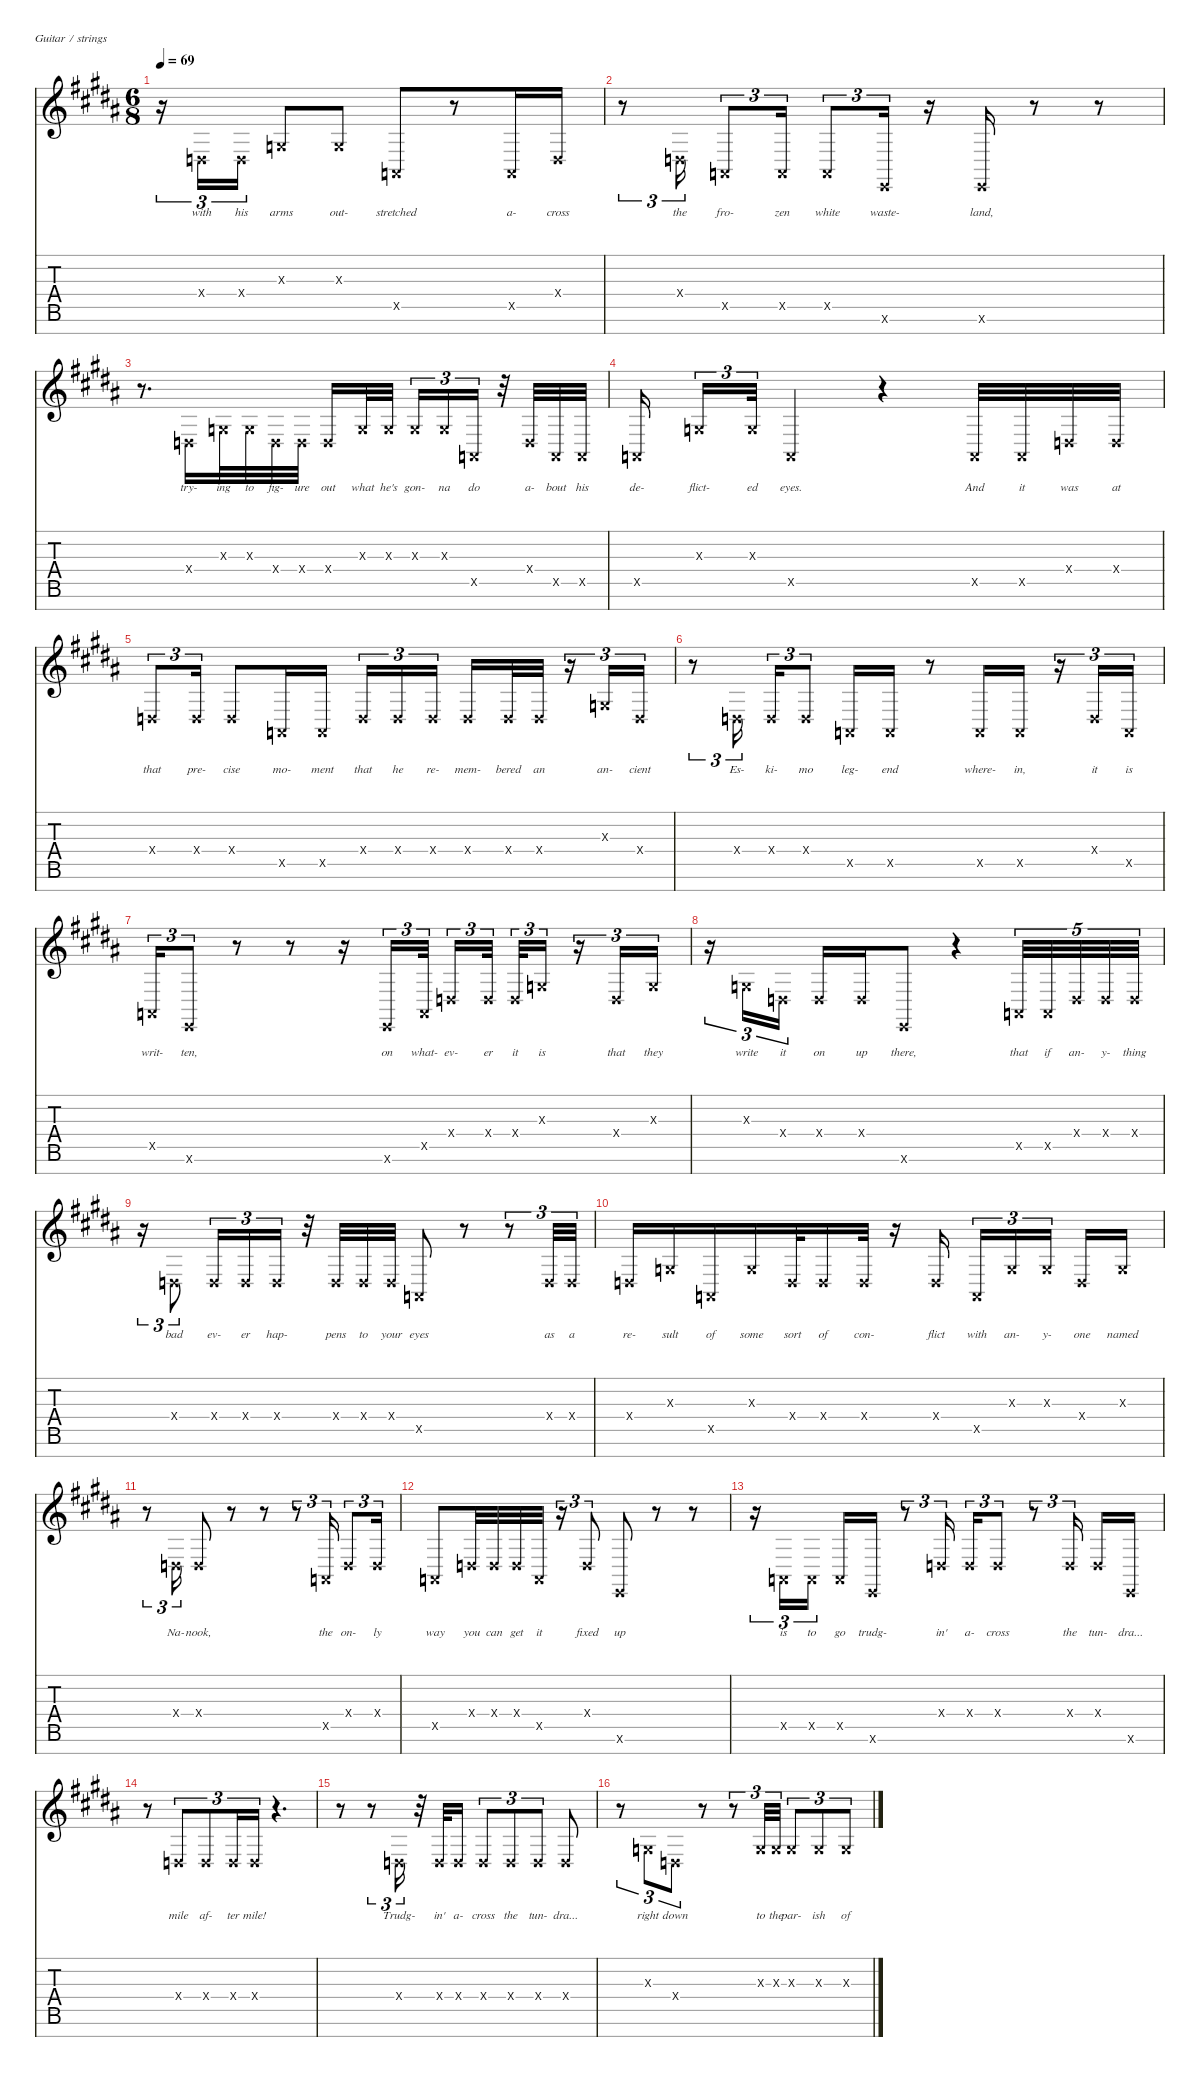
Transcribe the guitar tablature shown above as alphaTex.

\defaultSystemsLayout 4
\hideDynamics
\bracketExtendMode nobrackets
\singleTrackTrackNamePolicy hidden
\multiTrackTrackNamePolicy hidden
\firstSystemTrackNameMode fullname
\firstSystemTrackNameOrientation horizontal
\otherSystemsTrackNameOrientation horizontal
\track ("Vocals" "led.synth.") {instrument lead6voice}
\staff {score tabs}
\tuning (E4 B3 G3 D3 A2 E2 B1)
\ts (6 8)
\tempo 69
\clef g2
\ks b
r.16{tu (3 2) dy f beam Down} 0.4{x acc forcenatural}.16{tu (3 2) lyrics (0 "with") lyrics (1 " ") lyrics (2 " ") lyrics (3 "") lyrics (4 "") beam Up} 0.4{x acc forcenatural}.16{tu (3 2) lyrics (0 "his") lyrics (1 " ") lyrics (2 " ") lyrics (3 "") lyrics (4 "") beam Up} 0.3{x acc forcenatural}.8{lyrics (0 "arms") lyrics (1 " ") lyrics (2 " ") lyrics (3 "") lyrics (4 "") beam Up} 0.3{x acc forcenatural}.8{lyrics (0 "out-") lyrics (1 " ") lyrics (2 " ") lyrics (3 "") lyrics (4 "") beam Up} 0.5{x acc forcenatural}.8{lyrics (0 "stretched") lyrics (1 " ") lyrics (2 " ") lyrics (3 "") lyrics (4 "") beam Up} r.8{beam Up} 0.5{x acc forcenatural}.16{lyrics (0 "a-") lyrics (1 " ") lyrics (2 " ") lyrics (3 "") lyrics (4 "") beam Up} 0.4{x acc forcenatural}.16{lyrics (0 "cross") lyrics (1 " ") lyrics (2 " ") lyrics (3 "") lyrics (4 "") beam Up} |
r.8{tu (3 2) beam Down} 0.4{x acc forcenatural}.16{tu (3 2) lyrics (0 "the") lyrics (1 " ") lyrics (2 " ") lyrics (3 "") lyrics (4 "") beam Up} 0.5{x acc forcenatural}.8{tu (3 2) lyrics (0 "fro-") lyrics (1 " ") lyrics (2 " ") lyrics (3 "") lyrics (4 "") beam Up} 0.5{x acc forcenatural}.16{tu (3 2) lyrics (0 "zen") lyrics (1 " ") lyrics (2 " ") lyrics (3 "") lyrics (4 "") beam Up} 0.5{x acc forcenatural}.8{tu (3 2) lyrics (0 "white") lyrics (1 " ") lyrics (2 " ") lyrics (3 "") lyrics (4 "") beam Up} 0.6{x acc forcenatural}.16{tu (3 2) lyrics (0 "waste-") lyrics (1 " ") lyrics (2 " ") lyrics (3 "") lyrics (4 "") beam Up} r.16{beam Up} 0.6{x acc forcenatural}.16{lyrics (0 "land,") lyrics (1 " ") lyrics (2 " ") lyrics (3 "") lyrics (4 "") beam Up} r.8{beam Up} r.8{beam Up} |
r.8{d beam Down} 0.4{x acc forcenatural}.16{lyrics (0 "try-") lyrics (1 " ") lyrics (2 " ") lyrics (3 "") lyrics (4 "") beam Up} 0.3{x acc forcenatural}.32{lyrics (0 "ing") lyrics (1 " ") lyrics (2 " ") lyrics (3 "") lyrics (4 "") beam Up} 0.3{x acc forcenatural}.32{lyrics (0 "to") lyrics (1 " ") lyrics (2 " ") lyrics (3 "") lyrics (4 "") beam Up} 0.4{x acc forcenatural}.32{lyrics (0 "fig-") lyrics (1 " ") lyrics (2 " ") lyrics (3 "") lyrics (4 "") beam Up} 0.4{x acc forcenatural}.32{lyrics (0 "ure") lyrics (1 " ") lyrics (2 " ") lyrics (3 "") lyrics (4 "") beam Up} 0.4{x acc forcenatural}.16{lyrics (0 "out") lyrics (1 " ") lyrics (2 " ") lyrics (3 "") lyrics (4 "") beam Up} 0.3{x acc forcenatural}.32{lyrics (0 "what") lyrics (1 " ") lyrics (2 " ") lyrics (3 "") lyrics (4 "") beam Up} 0.3{x acc forcenatural}.32{lyrics (0 "he's") lyrics (1 " ") lyrics (2 " ") lyrics (3 "") lyrics (4 "") beam Up} 0.3{x acc forcenatural}.16{tu (3 2) lyrics (0 "gon-") lyrics (1 " ") lyrics (2 " ") lyrics (3 "") lyrics (4 "") beam Up} 0.3{x acc forcenatural}.16{tu (3 2) lyrics (0 "na") lyrics (1 " ") lyrics (2 " ") lyrics (3 "") lyrics (4 "") beam Up} 0.5{x acc forcenatural}.16{tu (3 2) lyrics (0 "do") lyrics (1 " ") lyrics (2 " ") lyrics (3 "") lyrics (4 "") beam Up} r.32{beam Up} 0.4{x acc forcenatural}.32{lyrics (0 "a-") lyrics (1 " ") lyrics (2 " ") lyrics (3 "") lyrics (4 "") beam Up} 0.5{x acc forcenatural}.32{lyrics (0 "bout") lyrics (1 " ") lyrics (2 " ") lyrics (3 "") lyrics (4 "") beam Up} 0.5{x acc forcenatural}.32{lyrics (0 "his") lyrics (1 " ") lyrics (2 " ") lyrics (3 "") lyrics (4 "") beam Up} |
0.5{x acc forcenatural}.16{lyrics (0 "de-") lyrics (1 " ") lyrics (2 " ") lyrics (3 "") lyrics (4 "") beam Up} 0.3{x acc forcenatural}.16{tu (3 2) lyrics (0 "flict-") lyrics (1 " ") lyrics (2 " ") lyrics (3 "") lyrics (4 "") beam Up} 0.3{x acc forcenatural}.32{tu (3 2) lyrics (0 "ed") lyrics (1 " ") lyrics (2 " ") lyrics (3 "") lyrics (4 "") beam Up} 0.5{x acc forcenatural}.4{lyrics (0 "eyes.") lyrics (1 " ") lyrics (2 " ") lyrics (3 "") lyrics (4 "") beam Up} r.4{beam Up} 0.5{x acc forcenatural}.32{lyrics (0 "And") lyrics (1 " ") lyrics (2 " ") lyrics (3 "") lyrics (4 "") beam Up} 0.5{x acc forcenatural}.32{lyrics (0 "it") lyrics (1 " ") lyrics (2 " ") lyrics (3 "") lyrics (4 "") beam Up} 0.4{x acc forcenatural}.32{lyrics (0 "was") lyrics (1 " ") lyrics (2 " ") lyrics (3 "") lyrics (4 "") beam Up} 0.4{x acc forcenatural}.32{lyrics (0 "at") lyrics (1 " ") lyrics (2 " ") lyrics (3 "") lyrics (4 "") beam Up} |
0.4{x acc forcenatural}.8{tu (3 2) lyrics (0 "that") lyrics (1 " ") lyrics (2 " ") lyrics (3 "") lyrics (4 "") beam Up} 0.4{x acc forcenatural}.16{tu (3 2) lyrics (0 "pre-") lyrics (1 " ") lyrics (2 " ") lyrics (3 "") lyrics (4 "") beam Up} 0.4{x acc forcenatural}.8{lyrics (0 "cise") lyrics (1 " ") lyrics (2 " ") lyrics (3 "") lyrics (4 "") beam Up} 0.5{x acc forcenatural}.16{lyrics (0 "mo-") lyrics (1 " ") lyrics (2 " ") lyrics (3 "") lyrics (4 "") beam Up} 0.5{x acc forcenatural}.16{lyrics (0 "ment") lyrics (1 " ") lyrics (2 " ") lyrics (3 "") lyrics (4 "") beam Up} 0.4{x acc forcenatural}.16{tu (3 2) lyrics (0 "that") lyrics (1 " ") lyrics (2 " ") lyrics (3 "") lyrics (4 "") beam Up} 0.4{x acc forcenatural}.16{tu (3 2) lyrics (0 "he") lyrics (1 " ") lyrics (2 " ") lyrics (3 "") lyrics (4 "") beam Up} 0.4{x acc forcenatural}.16{tu (3 2) lyrics (0 "re-") lyrics (1 " ") lyrics (2 " ") lyrics (3 "") lyrics (4 "") beam Up} 0.4{x acc forcenatural}.16{lyrics (0 "mem-") lyrics (1 " ") lyrics (2 " ") lyrics (3 "") lyrics (4 "") beam Up} 0.4{x acc forcenatural}.32{lyrics (0 "bered") lyrics (1 " ") lyrics (2 " ") lyrics (3 "") lyrics (4 "") beam Up} 0.4{x acc forcenatural}.32{lyrics (0 "an") lyrics (1 " ") lyrics (2 " ") lyrics (3 "") lyrics (4 "") beam Up} r.16{tu (3 2) beam Up} 0.3{x acc forcenatural}.16{tu (3 2) lyrics (0 "an-") lyrics (1 " ") lyrics (2 " ") lyrics (3 "") lyrics (4 "") beam Up} 0.4{x acc forcenatural}.16{tu (3 2) lyrics (0 "cient") lyrics (1 " ") lyrics (2 " ") lyrics (3 "") lyrics (4 "") beam Up} |
r.8{tu (3 2) beam Down} 0.4{x acc forcenatural}.16{tu (3 2) lyrics (0 "Es-") lyrics (1 " ") lyrics (2 " ") lyrics (3 "") lyrics (4 "") beam Up} 0.4{x acc forcenatural}.16{tu (3 2) lyrics (0 "ki-") lyrics (1 " ") lyrics (2 " ") lyrics (3 "") lyrics (4 "") beam Up} 0.4{x acc forcenatural}.8{tu (3 2) lyrics (0 "mo") lyrics (1 " ") lyrics (2 " ") lyrics (3 "") lyrics (4 "") beam Up} 0.5{x acc forcenatural}.16{lyrics (0 "leg-") lyrics (1 " ") lyrics (2 " ") lyrics (3 "") lyrics (4 "") beam Up} 0.5{x acc forcenatural}.16{lyrics (0 "end") lyrics (1 " ") lyrics (2 " ") lyrics (3 "") lyrics (4 "") beam Up} r.8{beam Up} 0.5{x acc forcenatural}.16{lyrics (0 "where-") lyrics (1 " ") lyrics (2 " ") lyrics (3 "") lyrics (4 "") beam Up} 0.5{x acc forcenatural}.16{lyrics (0 "in,") lyrics (1 " ") lyrics (2 " ") lyrics (3 "") lyrics (4 "") beam Up} r.16{tu (3 2) beam Up} 0.4{x acc forcenatural}.16{tu (3 2) lyrics (0 "it") lyrics (1 " ") lyrics (2 " ") lyrics (3 "") lyrics (4 "") beam Up} 0.5{x acc forcenatural}.16{tu (3 2) lyrics (0 "is") lyrics (1 " ") lyrics (2 " ") lyrics (3 "") lyrics (4 "") beam Up} |
0.5{x acc forcenatural}.16{tu (3 2) lyrics (0 "writ-") lyrics (1 " ") lyrics (2 " ") lyrics (3 "") lyrics (4 "") beam Up} 0.6{x acc forcenatural}.8{tu (3 2) lyrics (0 "ten,") lyrics (1 " ") lyrics (2 " ") lyrics (3 "") lyrics (4 "") beam Up} r.8{beam Up} r.8{beam Up} r.16{beam Up} 0.6{x acc forcenatural}.16{tu (3 2) lyrics (0 "on") lyrics (1 " ") lyrics (2 " ") lyrics (3 "") lyrics (4 "") beam Up} 0.5{x acc forcenatural}.32{tu (3 2) lyrics (0 "what-") lyrics (1 " ") lyrics (2 " ") lyrics (3 "") lyrics (4 "") beam Up} 0.4{x acc forcenatural}.16{tu (3 2) lyrics (0 "ev-") lyrics (1 " ") lyrics (2 " ") lyrics (3 "") lyrics (4 "") beam Up} 0.4{x acc forcenatural}.32{tu (3 2) lyrics (0 "er") lyrics (1 " ") lyrics (2 " ") lyrics (3 "") lyrics (4 "") beam Up} 0.4{x acc forcenatural}.32{tu (3 2) lyrics (0 "it") lyrics (1 " ") lyrics (2 " ") lyrics (3 "") lyrics (4 "") beam Up} 0.3{x acc forcenatural}.16{tu (3 2) lyrics (0 "is") lyrics (1 " ") lyrics (2 " ") lyrics (3 "") lyrics (4 "") beam Up} r.16{tu (3 2) beam Up} 0.4{x acc forcenatural}.16{tu (3 2) lyrics (0 "that") lyrics (1 " ") lyrics (2 " ") lyrics (3 "") lyrics (4 "") beam Up} 0.3{x acc forcenatural}.16{tu (3 2) lyrics (0 "they") lyrics (1 " ") lyrics (2 " ") lyrics (3 "") lyrics (4 "") beam Up} |
r.16{tu (3 2) beam Down} 0.3{x acc forcenatural}.16{tu (3 2) lyrics (0 "write") lyrics (1 " ") lyrics (2 " ") lyrics (3 "") lyrics (4 "") beam Up} 0.4{x acc forcenatural}.16{tu (3 2) lyrics (0 "it") lyrics (1 " ") lyrics (2 " ") lyrics (3 "") lyrics (4 "") beam Up} 0.4{x acc forcenatural}.16{lyrics (0 "on") lyrics (1 " ") lyrics (2 " ") lyrics (3 "") lyrics (4 "") beam Up} 0.4{x acc forcenatural}.16{lyrics (0 "up") lyrics (1 " ") lyrics (2 " ") lyrics (3 "") lyrics (4 "") beam Up} 0.6{x acc forcenatural}.8{lyrics (0 "there,") lyrics (1 " ") lyrics (2 " ") lyrics (3 "") lyrics (4 "") beam Up} r.4{beam Up} 0.5{x acc forcenatural}.32{tu (5 4) lyrics (0 "that") lyrics (1 " ") lyrics (2 " ") lyrics (3 "") lyrics (4 "") beam Up} 0.5{x acc forcenatural}.32{tu (5 4) lyrics (0 "if") lyrics (1 " ") lyrics (2 " ") lyrics (3 "") lyrics (4 "") beam Up} 0.4{x acc forcenatural}.32{tu (5 4) lyrics (0 "an-") lyrics (1 " ") lyrics (2 " ") lyrics (3 "") lyrics (4 "") beam Up} 0.4{x acc forcenatural}.32{tu (5 4) lyrics (0 "y-") lyrics (1 " ") lyrics (2 " ") lyrics (3 "") lyrics (4 "") beam Up} 0.4{x acc forcenatural}.32{tu (5 4) lyrics (0 "thing") lyrics (1 " ") lyrics (2 " ") lyrics (3 "") lyrics (4 "") beam Up} |
r.16{tu (3 2) beam Down} 0.4{x acc forcenatural}.8{tu (3 2) lyrics (0 "bad") lyrics (1 " ") lyrics (2 " ") lyrics (3 "") lyrics (4 "") beam Up} 0.4{x acc forcenatural}.16{tu (3 2) lyrics (0 "ev-") lyrics (1 " ") lyrics (2 " ") lyrics (3 "") lyrics (4 "") beam Up} 0.4{x acc forcenatural}.16{tu (3 2) lyrics (0 "er") lyrics (1 " ") lyrics (2 " ") lyrics (3 "") lyrics (4 "") beam Up} 0.4{x acc forcenatural}.16{tu (3 2) lyrics (0 "hap-") lyrics (1 " ") lyrics (2 " ") lyrics (3 "") lyrics (4 "") beam Up} r.32{beam Up} 0.4{x acc forcenatural}.32{lyrics (0 "pens") lyrics (1 " ") lyrics (2 " ") lyrics (3 "") lyrics (4 "") beam Up} 0.4{x acc forcenatural}.32{lyrics (0 "to") lyrics (1 " ") lyrics (2 " ") lyrics (3 "") lyrics (4 "") beam Up} 0.4{x acc forcenatural}.32{lyrics (0 "your") lyrics (1 " ") lyrics (2 " ") lyrics (3 "") lyrics (4 "") beam Up} 0.5{x acc forcenatural}.8{lyrics (0 "eyes") lyrics (1 " ") lyrics (2 " ") lyrics (3 "") lyrics (4 "") beam Up} r.8{beam Up} r.8{tu (3 2) beam Up} 0.4{x acc forcenatural}.32{tu (3 2) lyrics (0 "as") lyrics (1 " ") lyrics (2 " ") lyrics (3 "") lyrics (4 "") beam Up} 0.4{x acc forcenatural}.32{tu (3 2) lyrics (0 "a") lyrics (1 " ") lyrics (2 " ") lyrics (3 "") lyrics (4 "") beam Up} |
0.4{x acc forcenatural}.16{lyrics (0 "re-") lyrics (1 " ") lyrics (2 " ") lyrics (3 "") lyrics (4 "") beam Up} 0.3{x acc forcenatural}.16{lyrics (0 "sult") lyrics (1 " ") lyrics (2 " ") lyrics (3 "") lyrics (4 "") beam Up} 0.5{x acc forcenatural}.16{lyrics (0 "of") lyrics (1 " ") lyrics (2 " ") lyrics (3 "") lyrics (4 "") beam Up} 0.3{x acc forcenatural}.16{lyrics (0 "some") lyrics (1 " ") lyrics (2 " ") lyrics (3 "") lyrics (4 "") beam Up} 0.4{x acc forcenatural}.32{lyrics (0 "sort") lyrics (1 " ") lyrics (2 " ") lyrics (3 "") lyrics (4 "") beam Up} 0.4{x acc forcenatural}.16{lyrics (0 "of") lyrics (1 " ") lyrics (2 " ") lyrics (3 "") lyrics (4 "") beam Up} 0.4{x acc forcenatural}.32{lyrics (0 "con-") lyrics (1 " ") lyrics (2 " ") lyrics (3 "") lyrics (4 "") beam Up} r.16{beam Up} 0.4{x acc forcenatural}.16{lyrics (0 "flict") lyrics (1 " ") lyrics (2 " ") lyrics (3 "") lyrics (4 "") beam Up} 0.5{x acc forcenatural}.16{tu (3 2) lyrics (0 "with") lyrics (1 " ") lyrics (2 " ") lyrics (3 "") lyrics (4 "") beam Up} 0.3{x acc forcenatural}.16{tu (3 2) lyrics (0 "an-") lyrics (1 " ") lyrics (2 " ") lyrics (3 "") lyrics (4 "") beam Up} 0.3{x acc forcenatural}.16{tu (3 2) lyrics (0 "y-") lyrics (1 " ") lyrics (2 " ") lyrics (3 "") lyrics (4 "") beam Up} 0.4{x acc forcenatural}.16{lyrics (0 "one") lyrics (1 " ") lyrics (2 " ") lyrics (3 "") lyrics (4 "") beam Up} 0.3{x acc forcenatural}.16{lyrics (0 "named") lyrics (1 " ") lyrics (2 " ") lyrics (3 "") lyrics (4 "") beam Up} |
r.8{tu (3 2) beam Down} 0.4{x acc forcenatural}.16{tu (3 2) lyrics (0 "Na-") lyrics (1 " ") lyrics (2 " ") lyrics (3 "") lyrics (4 "") beam Up} 0.4{x acc forcenatural}.8{lyrics (0 "nook,") lyrics (1 " ") lyrics (2 " ") lyrics (3 "") lyrics (4 "") beam Up} r.8{beam Up} r.8{beam Up} r.8{tu (3 2) beam Up} 0.5{x acc forcenatural}.16{tu (3 2) lyrics (0 "the") lyrics (1 " ") lyrics (2 " ") lyrics (3 "") lyrics (4 "") beam Up} 0.4{x acc forcenatural}.8{tu (3 2) lyrics (0 "on-") lyrics (1 " ") lyrics (2 " ") lyrics (3 "") lyrics (4 "") beam Up} 0.4{x acc forcenatural}.16{tu (3 2) lyrics (0 "ly") lyrics (1 " ") lyrics (2 " ") lyrics (3 "") lyrics (4 "") beam Up} |
0.5{x acc forcenatural}.8{lyrics (0 "way") lyrics (1 " ") lyrics (2 " ") lyrics (3 "") lyrics (4 "") beam Up} 0.4{x acc forcenatural}.32{lyrics (0 "you") lyrics (1 " ") lyrics (2 " ") lyrics (3 "") lyrics (4 "") beam Up} 0.4{x acc forcenatural}.32{lyrics (0 "can") lyrics (1 " ") lyrics (2 " ") lyrics (3 "") lyrics (4 "") beam Up} 0.4{x acc forcenatural}.32{lyrics (0 "get") lyrics (1 " ") lyrics (2 " ") lyrics (3 "") lyrics (4 "") beam Up} 0.5{x acc forcenatural}.32{lyrics (0 "it") lyrics (1 " ") lyrics (2 " ") lyrics (3 "") lyrics (4 "") beam Up} r.16{tu (3 2) beam Up} 0.4{x acc forcenatural}.8{tu (3 2) lyrics (0 "fixed") lyrics (1 " ") lyrics (2 " ") lyrics (3 "") lyrics (4 "") beam Up} 0.6{x acc forcenatural}.8{lyrics (0 "up") lyrics (1 " ") lyrics (2 " ") lyrics (3 "") lyrics (4 "") beam Up} r.8{beam Up} r.8{beam Up} |
r.16{tu (3 2) beam Down} 0.5{x acc forcenatural}.16{tu (3 2) lyrics (0 "is") lyrics (1 " ") lyrics (2 " ") lyrics (3 "") lyrics (4 "") beam Up} 0.5{x acc forcenatural}.16{tu (3 2) lyrics (0 "to") lyrics (1 " ") lyrics (2 " ") lyrics (3 "") lyrics (4 "") beam Up} 0.5{x acc forcenatural}.16{lyrics (0 "go") lyrics (1 " ") lyrics (2 " ") lyrics (3 "") lyrics (4 "") beam Up} 0.6{x acc forcenatural}.16{lyrics (0 "trudg-") lyrics (1 " ") lyrics (2 " ") lyrics (3 "") lyrics (4 "") beam Up} r.8{tu (3 2) beam Up} 0.4{x acc forcenatural}.16{tu (3 2) lyrics (0 "in'") lyrics (1 " ") lyrics (2 " ") lyrics (3 "") lyrics (4 "") beam Up} 0.4{x acc forcenatural}.16{tu (3 2) lyrics (0 "a-") lyrics (1 " ") lyrics (2 " ") lyrics (3 "") lyrics (4 "") beam Up} 0.4{x acc forcenatural}.8{tu (3 2) lyrics (0 "cross") lyrics (1 " ") lyrics (2 " ") lyrics (3 "") lyrics (4 "") beam Up} r.8{tu (3 2) beam Up} 0.4{x acc forcenatural}.16{tu (3 2) lyrics (0 "the") lyrics (1 " ") lyrics (2 " ") lyrics (3 "") lyrics (4 "") beam Up} 0.4{x acc forcenatural}.16{lyrics (0 "tun-") lyrics (1 " ") lyrics (2 " ") lyrics (3 "") lyrics (4 "") beam Up} 0.6{x acc forcenatural}.16{lyrics (0 "dra...") lyrics (1 " ") lyrics (2 " ") lyrics (3 "") lyrics (4 "") beam Up} |
r.8{beam Down} 0.4{x acc forcenatural}.8{tu (3 2) lyrics (0 "mile") lyrics (1 " ") lyrics (2 " ") lyrics (3 "") lyrics (4 "") beam Up} 0.4{x acc forcenatural}.8{tu (3 2) lyrics (0 "af-") lyrics (1 " ") lyrics (2 " ") lyrics (3 "") lyrics (4 "") beam Up} 0.4{x acc forcenatural}.16{tu (3 2) lyrics (0 "ter") lyrics (1 " ") lyrics (2 " ") lyrics (3 "") lyrics (4 "") beam Up} 0.4{x acc forcenatural}.16{tu (3 2) lyrics (0 "mile!") lyrics (1 " ") lyrics (2 " ") lyrics (3 "") lyrics (4 "") beam Up} r.4{d beam Up} |
r.8{beam Down} r.8{tu (3 2) beam Down} 0.4{x acc forcenatural}.16{tu (3 2) lyrics (0 "Trudg-") lyrics (1 " ") lyrics (2 " ") lyrics (3 "") lyrics (4 "") beam Up} r.32{beam Up} 0.4{x acc forcenatural}.32{lyrics (0 "in'") lyrics (1 " ") lyrics (2 " ") lyrics (3 "") lyrics (4 "") beam Up} 0.4{x acc forcenatural}.16{lyrics (0 "a-") lyrics (1 " ") lyrics (2 " ") lyrics (3 "") lyrics (4 "") beam Up} 0.4{x acc forcenatural}.8{tu (3 2) lyrics (0 "cross") lyrics (1 " ") lyrics (2 " ") lyrics (3 "") lyrics (4 "") beam Up} 0.4{x acc forcenatural}.8{tu (3 2) lyrics (0 "the") lyrics (1 " ") lyrics (2 " ") lyrics (3 "") lyrics (4 "") beam Up} 0.4{x acc forcenatural}.8{tu (3 2) lyrics (0 "tun-") lyrics (1 " ") lyrics (2 " ") lyrics (3 "") lyrics (4 "") beam Up} 0.4{x acc forcenatural}.8{lyrics (0 "dra...") lyrics (1 " ") lyrics (2 " ") lyrics (3 "") lyrics (4 "") beam Up} |
r.8{tu (3 2) beam Down} 0.3{x acc forcenatural}.8{tu (3 2) lyrics (0 "right") lyrics (1 " ") lyrics (2 " ") lyrics (3 "") lyrics (4 "") beam Up} 0.4{x acc forcenatural}.8{tu (3 2) lyrics (0 "down") lyrics (1 " ") lyrics (2 " ") lyrics (3 "") lyrics (4 "") beam Up} r.8{beam Up} r.8{tu (3 2) beam Up} 0.3{x acc forcenatural}.32{tu (3 2) lyrics (0 "to") lyrics (1 " ") lyrics (2 " ") lyrics (3 "") lyrics (4 "") beam Up} 0.3{x acc forcenatural}.32{tu (3 2) lyrics (0 "the") lyrics (1 " ") lyrics (2 " ") lyrics (3 "") lyrics (4 "") beam Up} 0.3{x acc forcenatural}.8{tu (3 2) lyrics (0 "par-") lyrics (1 " ") lyrics (2 " ") lyrics (3 "") lyrics (4 "") beam Up} 0.3{x acc forcenatural}.8{tu (3 2) lyrics (0 "ish") lyrics (1 " ") lyrics (2 " ") lyrics (3 "") lyrics (4 "") beam Up} 0.3{x acc forcenatural}.8{tu (3 2) lyrics (0 "of") lyrics (1 " ") lyrics (2 " ") lyrics (3 "") lyrics (4 "") beam Up}
